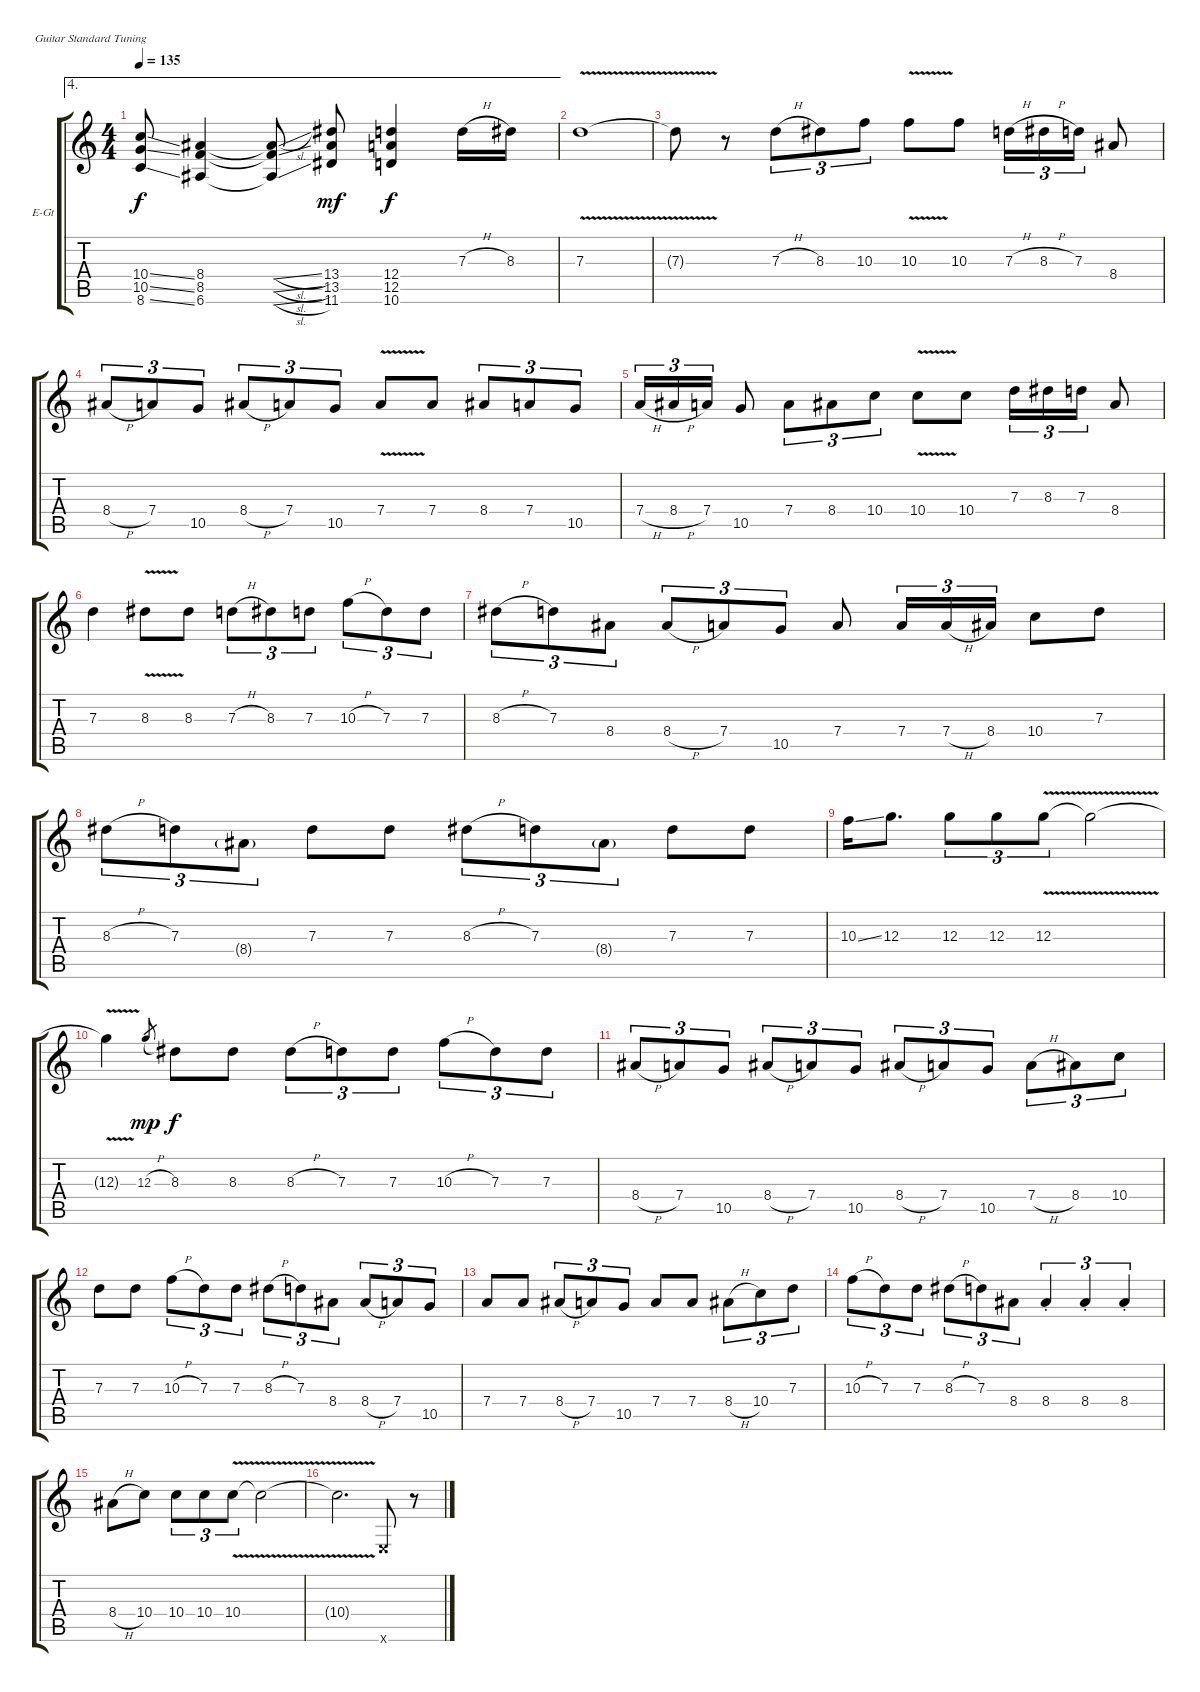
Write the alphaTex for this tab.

\bracketExtendMode groupsimilarinstruments
\firstSystemTrackNameOrientation horizontal
\otherSystemsTrackNameOrientation horizontal
\track ("Tony Distortion" "E-Gt") {instrument distortionguitar}
\staff {score tabs}
\tuning (E4 B3 G3 D3 A2 E2)
\ae 4
\ts (4 4)
\tempo 135
\clef g2
\scale
0.322917
\ks c
(10.4{ss} 10.5{ss} 8.6{ss}).8{dy f} (8.4 8.5 6.6).4 (6.6{sl t} 8.5{sl t} 8.4{sl t}).8 (11.6 13.5 13.4).8{dy mf} (12.4 12.5 10.6).4{dy f} 7.3{h}.16 8.3.16 |
\scale
0.322917 7.3{v}.1 |
\scale
0.333333 7.3{v t}.8 r.8 7.3{h}.8{tu (3 2)} 8.3.8{tu (3 2)} 10.3.8{tu (3 2)} 10.3{v}.8 10.3.8 7.3{h}.16{tu (3 2)} 8.3{h}.16{tu (3 2)} 7.3.16{tu (3 2)} 8.4.8 |
\scale
0.333333 8.4{h}.8{tu (3 2)} 7.4.8{tu (3 2)} 10.5.8{tu (3 2)} 8.4{h}.8{tu (3 2)} 7.4.8{tu (3 2)} 10.5.8{tu (3 2)} 7.4{v}.8 7.4.8 8.4.8{tu (3 2)} 7.4.8{tu (3 2)} 10.5.8{tu (3 2)} |
\scale
0.333333 7.4{h}.16{tu (3 2)} 8.4{h}.16{tu (3 2)} 7.4.16{tu (3 2)} 10.5.8 7.4.8{tu (3 2)} 8.4.8{tu (3 2)} 10.4.8{tu (3 2)} 10.4{v}.8 10.4.8 7.3.16{tu (3 2)} 8.3.16{tu (3 2)} 7.3.16{tu (3 2)} 8.4.8 |
\scale
0.333333 7.3.4 8.3{v}.8 8.3.8 7.3{h}.8{tu (3 2)} 8.3.8{tu (3 2)} 7.3.8{tu (3 2)} 10.3{h}.8{tu (3 2)} 7.3.8{tu (3 2)} 7.3.8{tu (3 2)} |
\scale
0.333333 8.3{h}.8{tu (3 2)} 7.3.8{tu (3 2)} 8.4.8{tu (3 2)} 8.4{h}.8{tu (3 2)} 7.4.8{tu (3 2)} 10.5.8{tu (3 2)} 7.4.8 7.4.16{tu (3 2)} 7.4{h}.16{tu (3 2)} 8.4.16{tu (3 2)} 10.4.8 7.3.8 |
\scale
0.333333 8.3{h}.8{tu (3 2)} 7.3.8{tu (3 2)} 8.4{g}.8{tu (3 2)} 7.3.8 7.3.8 8.3{h}.8{tu (3 2)} 7.3.8{tu (3 2)} 8.4{g}.8{tu (3 2)} 7.3.8 7.3.8 |
\scale
0.333333 10.3{ss}.16 12.3.8{d} 12.3.8{tu (3 2)} 12.3.8{tu (3 2)} 12.3{v}.8{tu (3 2)} 12.3{v t}.2 |
\scale
0.333333 12.3{v t}.4 12.3{h}.8{gr dy mp} 8.3.8{dy f} 8.3.8 8.3{h}.8{tu (3 2)} 7.3.8{tu (3 2)} 7.3.8{tu (3 2)} 10.3{h}.8{tu (3 2)} 7.3.8{tu (3 2)} 7.3.8{tu (3 2)} |
\scale
0.333333 8.4{h}.8{tu (3 2)} 7.4.8{tu (3 2)} 10.5.8{tu (3 2)} 8.4{h}.8{tu (3 2)} 7.4.8{tu (3 2)} 10.5.8{tu (3 2)} 8.4{h}.8{tu (3 2)} 7.4.8{tu (3 2)} 10.5.8{tu (3 2)} 7.4{h}.8{tu (3 2)} 8.4.8{tu (3 2)} 10.4.8{tu (3 2)} |
\scale
0.333333 7.3.8 7.3.8 10.3{h}.8{tu (3 2)} 7.3.8{tu (3 2)} 7.3.8{tu (3 2)} 8.3{h}.8{tu (3 2)} 7.3.8{tu (3 2)} 8.4.8{tu (3 2)} 8.4{h}.8{tu (3 2)} 7.4.8{tu (3 2)} 10.5.8{tu (3 2)} |
\scale
0.333333 7.4.8 7.4.8 8.4{h}.8{tu (3 2)} 7.4.8{tu (3 2)} 10.5.8{tu (3 2)} 7.4.8 7.4.8 8.4{h}.8{tu (3 2)} 10.4.8{tu (3 2)} 7.3.8{tu (3 2)} |
\scale
0.333333 10.3{h}.8{tu (3 2)} 7.3.8{tu (3 2)} 7.3.8{tu (3 2)} 8.3{h}.8{tu (3 2)} 7.3.8{tu (3 2)} 8.4.8{tu (3 2)} 8.4{st}.4{tu (3 2)} 8.4{st}.4{tu (3 2)} 8.4{st}.4{tu (3 2)} |
\scale
0.333333 8.4{h}.8 10.4.8 10.4.8{tu (3 2)} 10.4.8{tu (3 2)} 10.4{v}.8{tu (3 2)} 10.4{v t}.2 |
\scale
0.333333 10.4{v t}.2{d} 0.6{x}.8 r.8
